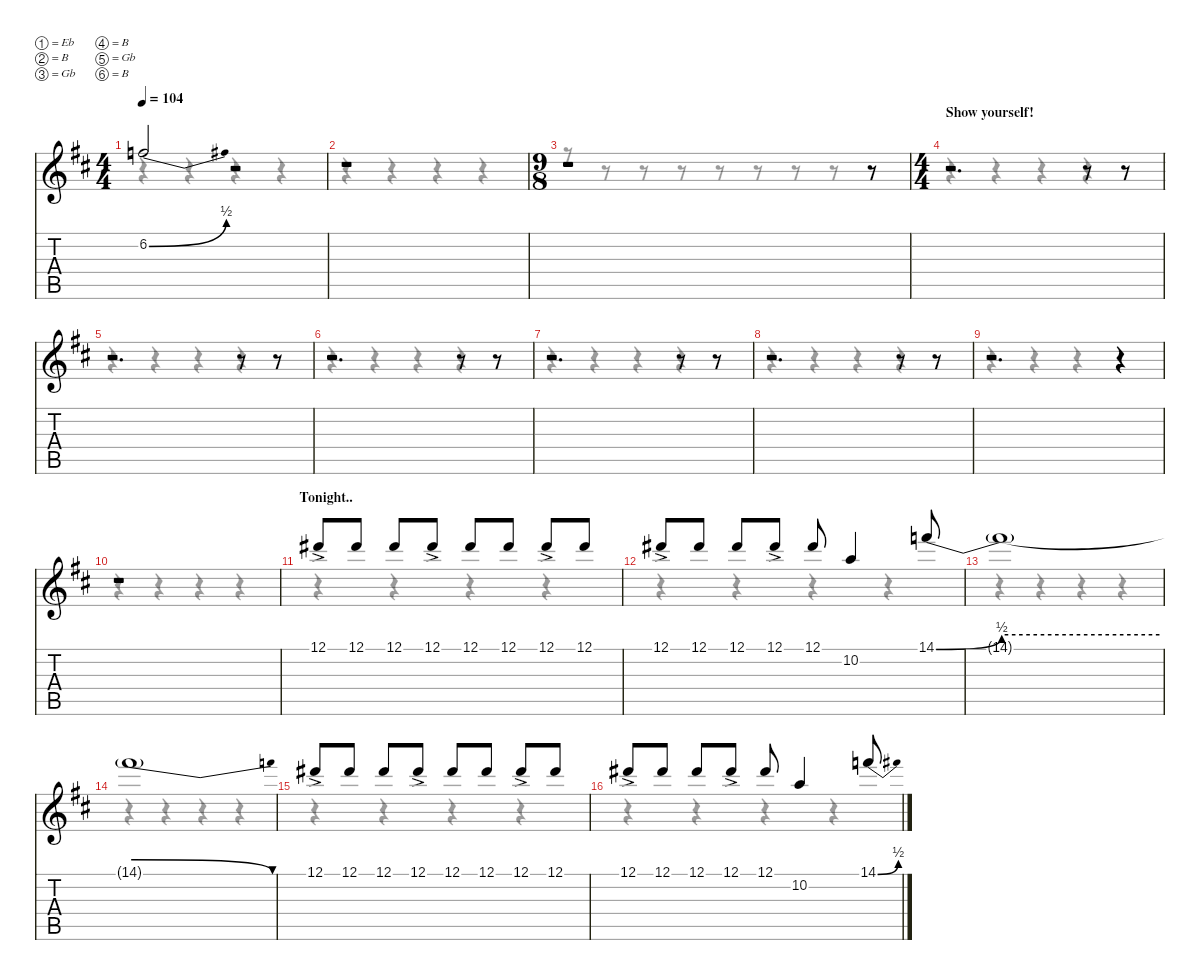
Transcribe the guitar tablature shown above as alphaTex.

\defaultSystemsLayout 4
\hideDynamics
\bracketExtendMode nobrackets
\singleTrackTrackNamePolicy hidden
\multiTrackTrackNamePolicy hidden
\firstSystemTrackNameMode fullname
\otherSystemsTrackNameOrientation horizontal
\track ("Solo/ Add. Guitar" "od.guit.") {mute instrument overdrivenguitar}
\staff {score tabs}
\tuning (Eb4 B3 Gb3 B2 Gb2 B1)
\voice
\ts (4 4)
\tempo 104
\clef g2
\ks bminor
6.2{be (bend 0 0 60 2) t acc forcenatural}.2{dy f beam Up} r.2{beam Up} |
r.1{beam Up} |
\ts (9 8)
\beaming (8 2 2 2 2)
r.1{beam Up} r.8{beam Up} |
\ts (4 4)
\beaming (8 2 2 2 2)
\section ("" "Show yourself!")
r.2{d beam Up} r.8{beam Up} r.8{beam Up} |
r.2{d beam Up} r.8{beam Up} r.8{beam Up} |
r.2{d beam Up} r.8{beam Up} r.8{beam Up} |
r.2{d beam Up} r.8{beam Up} r.8{beam Up} |
r.2{d beam Up} r.8{beam Up} r.8{beam Up} |
r.2{d beam Up} r.4{beam Up} |
r.1{beam Up} |
\section ("" "Tonight..")
12.1{ac acc #}.8{dy pp beam Up} 12.1{acc #}.8{dy p beam Up} 12.1{acc #}.8{beam Up} 12.1{ac acc #}.8{dy pp beam Up} 12.1{acc #}.8{dy p beam Up} 12.1{acc #}.8{beam Up} 12.1{ac acc #}.8{dy pp beam Up} 12.1{acc #}.8{dy p beam Up} |
12.1{ac acc #}.8{dy pp beam Up} 12.1{acc #}.8{dy p beam Up} 12.1{acc #}.8{beam Up} 12.1{ac acc #}.8{dy mp beam Up} 12.1{acc #}.8{dy f beam Up} 10.2{acc forcenatural}.4{beam Up} 14.1{be (bend 0 0 60 2) acc forcenatural}.8{beam Up} |
14.1{be (hold 0 2 60 2) t}.1{beam Up} |
14.1{be (release 0 2 60 0) t}.1{beam Up} |
12.1{ac acc #}.8{dy pp beam Up} 12.1{acc #}.8{dy p beam Up} 12.1{acc #}.8{beam Up} 12.1{ac acc #}.8{dy pp beam Up} 12.1{acc #}.8{dy p beam Up} 12.1{acc #}.8{beam Up} 12.1{ac acc #}.8{dy pp beam Up} 12.1{acc #}.8{dy p beam Up} |
12.1{ac acc #}.8{dy pp beam Up} 12.1{acc #}.8{dy p beam Up} 12.1{acc #}.8{beam Up} 12.1{ac acc #}.8{dy pp beam Up} 12.1{acc #}.8{dy f beam Up} 10.2{acc forcenatural}.4{beam Up} 14.1{be (bend 0 0 60 2) acc forcenatural}.8{beam Up}
\voice
\clef g2
\ottava regular
\simile none
\ks bminor
r.4{dy mf beam Down} r.4{beam Down} r.4{beam Down} r.4{beam Down} |
r.4{beam Down} r.4{beam Down} r.4{beam Down} r.4{beam Down} |
r.8{beam Down} r.8{beam Down} r.8{beam Down} r.8{beam Down} r.8{beam Down} r.8{beam Down} r.8{beam Down} r.8{beam Down} r.8{beam Down} |
r.4{beam Down} r.4{beam Down} r.4{beam Down} r.4{beam Down} |
r.4{beam Down} r.4{beam Down} r.4{beam Down} r.4{beam Down} |
r.4{beam Down} r.4{beam Down} r.4{beam Down} r.4{beam Down} |
r.4{beam Down} r.4{beam Down} r.4{beam Down} r.4{beam Down} |
r.4{beam Down} r.4{beam Down} r.4{beam Down} r.4{beam Down} |
r.4{beam Down} r.4{beam Down} r.4{beam Down} r.4{beam Down} |
r.4{beam Down} r.4{beam Down} r.4{beam Down} r.4{beam Down} |
r.4{beam Down} r.4{beam Down} r.4{beam Down} r.4{beam Down} |
r.4{beam Down} r.4{beam Down} r.4{beam Down} r.4{beam Down} |
r.4{beam Down} r.4{beam Down} r.4{beam Down} r.4{beam Down} |
r.4{beam Down} r.4{beam Down} r.4{beam Down} r.4{beam Down} |
r.4{beam Down} r.4{beam Down} r.4{beam Down} r.4{beam Down} |
r.4{beam Down} r.4{beam Down} r.4{beam Down} r.4{beam Down}
